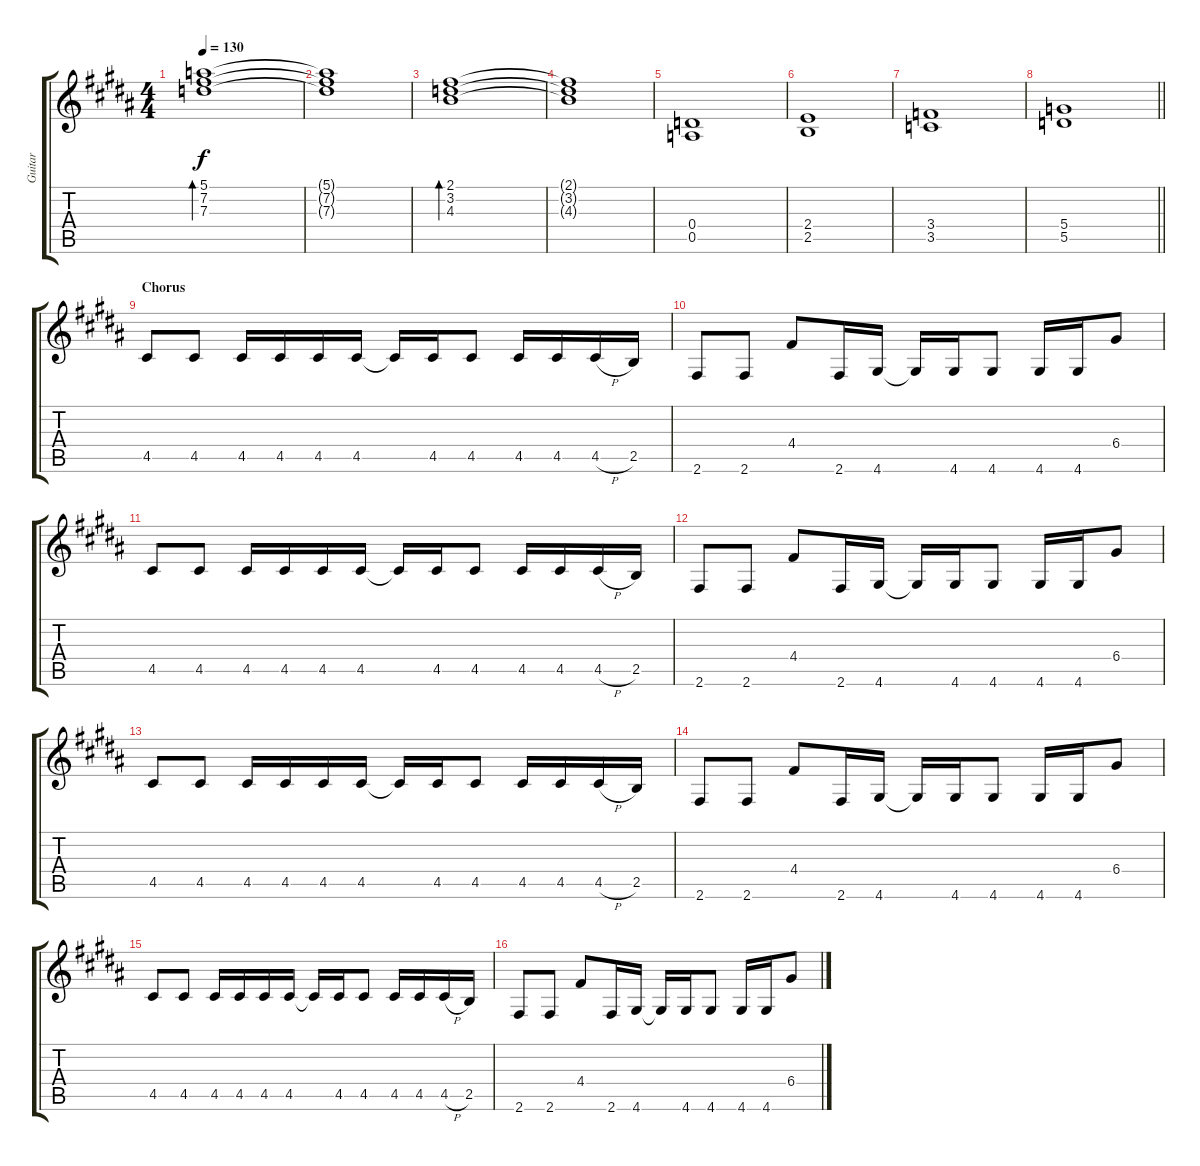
\track ("Guitar" "Guitar") {instrument distortionguitar}
\staff {score tabs}
\tuning (E4 B3 G3 D3 A2 E2) {hide}
\ts (4 4)
\tempo 130
\clef g2
\ks b
(5.1 7.2 7.3).1{bd 480 dy f volume 11 instrument electricguitarclean} |
(5.1{t} 7.2{t} 7.3{t}).1 |
(2.1 3.2 4.3).1{bd 480 volume 11 instrument electricguitarclean} |
(2.1{t} 3.2{t} 4.3{t}).1 |
(0.4 0.5).1{volume 13 instrument distortionguitar} |
(2.4 2.5).1 |
(3.4 3.5).1 |
\barLineRight lightlight
(5.4 5.5).1 |
\section ("" "Chorus")
4.5.8 4.5.8 4.5.16 4.5.16 4.5.16 4.5.16 4.5{t}.16 4.5.16 4.5.8 4.5.16 4.5.16 4.5{h}.16 2.5.16 |
2.6.8 2.6.8 4.4.8 2.6.16 4.6.16 4.6{t}.16 4.6.16 4.6.8 4.6.16 4.6.16 6.4.8 |
4.5.8 4.5.8 4.5.16 4.5.16 4.5.16 4.5.16 4.5{t}.16 4.5.16 4.5.8 4.5.16 4.5.16 4.5{h}.16 2.5.16 |
2.6.8 2.6.8 4.4.8 2.6.16 4.6.16 4.6{t}.16 4.6.16 4.6.8 4.6.16 4.6.16 6.4.8 |
4.5.8 4.5.8 4.5.16 4.5.16 4.5.16 4.5.16 4.5{t}.16 4.5.16 4.5.8 4.5.16 4.5.16 4.5{h}.16 2.5.16 |
2.6.8 2.6.8 4.4.8 2.6.16 4.6.16 4.6{t}.16 4.6.16 4.6.8 4.6.16 4.6.16 6.4.8 |
4.5.8 4.5.8 4.5.16 4.5.16 4.5.16 4.5.16 4.5{t}.16 4.5.16 4.5.8 4.5.16 4.5.16 4.5{h}.16 2.5.16 |
2.6.8 2.6.8 4.4.8 2.6.16 4.6.16 4.6{t}.16 4.6.16 4.6.8 4.6.16 4.6.16 6.4.8
